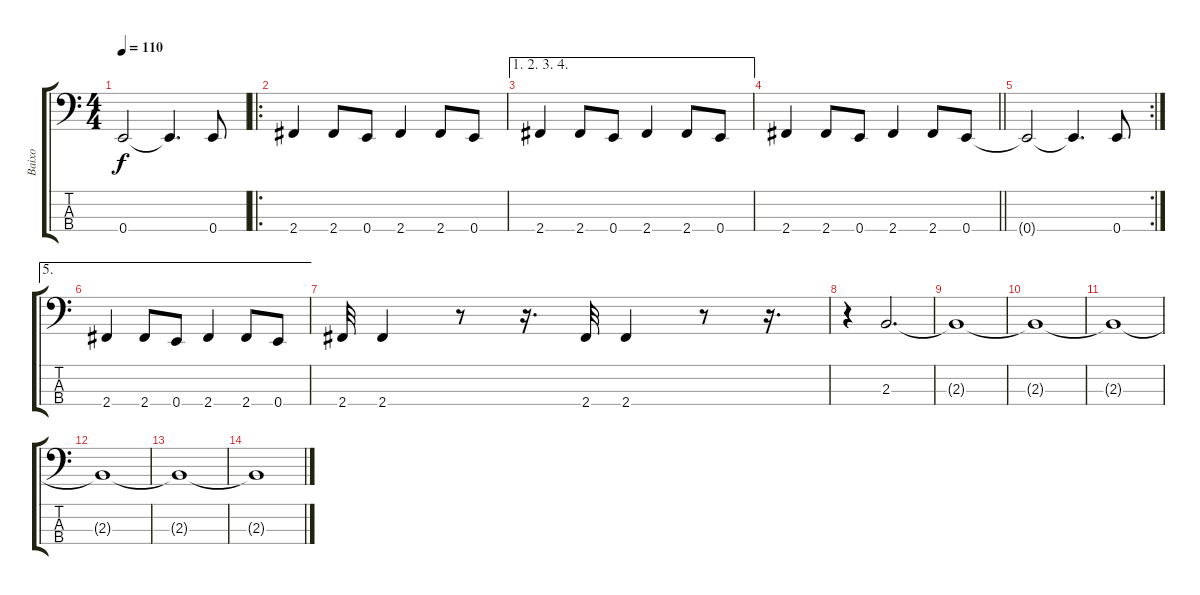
\track ("Baixo" "Baixo") {instrument slapbass2}
\staff {score tabs}
\tuning (G2 D2 A1 E1) {hide}
\ts (4 4)
\tempo 110
\clef f4
\ks c
0.4{t}.2{dy f} 0.4{t}.4{d} 0.4.8 |
\ro
2.4.4 2.4.8 0.4.8 2.4.4 2.4.8 0.4.8 |
\ae (1 2 3 4)
2.4.4 2.4.8 0.4.8 2.4.4 2.4.8 0.4.8 |
\barLineRight lightlight
2.4.4 2.4.8 0.4.8 2.4.4 2.4.8 0.4.8 |
\rc 2
0.4{t}.2 0.4{t}.4{d} 0.4.8 |
\ae 5
2.4.4 2.4.8 0.4.8 2.4.4 2.4.8 0.4.8 |
2.4.32 2.4.4 r.8 r.16{d} 2.4.32 2.4.4 r.8 r.16{d} |
r.4 2.3.2{d} |
2.3{t}.1 |
2.3{t}.1 |
2.3{t}.1 |
2.3{t}.1 |
2.3{t}.1 |
2.3{t}.1
